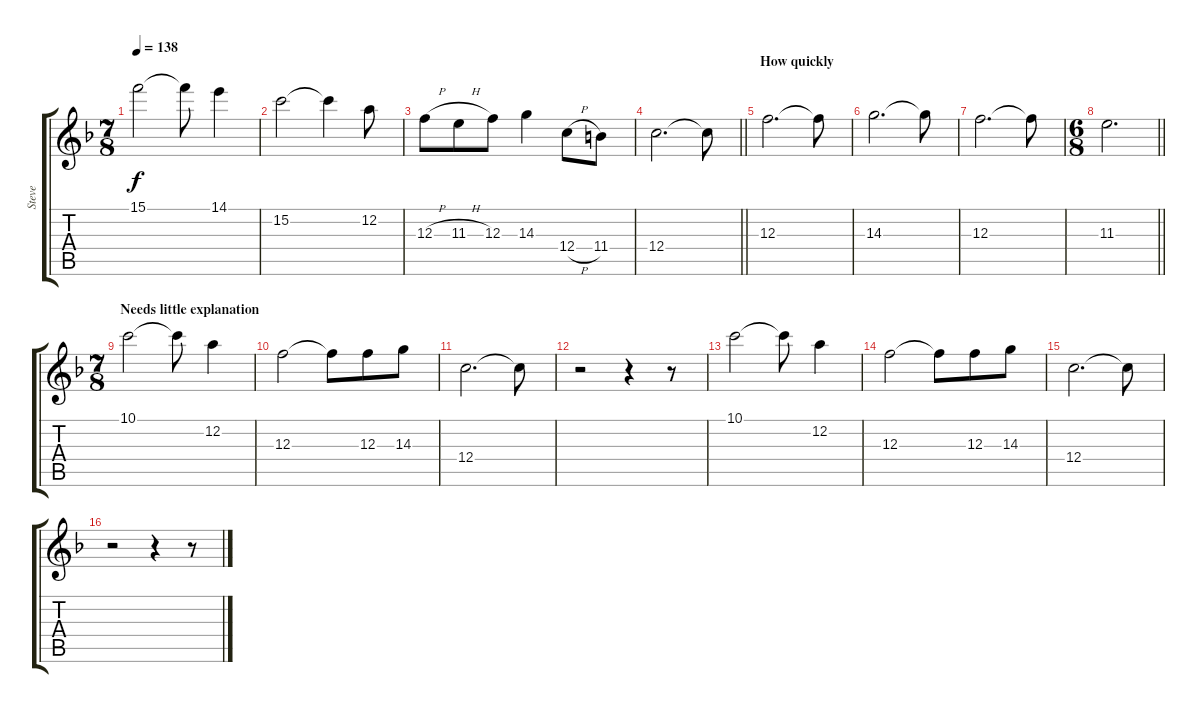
\track ("Steve" "Steve") {instrument overdrivenguitar}
\staff {score tabs}
\tuning (D4 A3 F3 C3 G2 D2) {hide}
\ts (7 8)
\tempo 138
\clef g2
\ks f
15.1.2{dy f} 15.1{t}.8 14.1.4 |
15.2.2 15.2{t}.4 12.2.8 |
12.3{h}.8 11.3{h}.8 12.3.8 14.3.4 12.4{h}.8 11.4.8 |
\barLineRight lightlight
12.4.2{d} 12.4{t}.8 |
\section ("" "How quickly")
12.3.2{d} 12.3{t}.8 |
14.3.2{d} 14.3{t}.8 |
12.3.2{d} 12.3{t}.8 |
\ts (6 8)
\barLineRight lightlight
11.3.2{d} |
\ts (7 8)
\section ("" "Needs little explanation")
10.1.2 10.1{t}.8 12.2.4 |
12.3.2 12.3{t}.8 12.3.8 14.3.8 |
12.4.2{d} 12.4{t}.8 |
r.2 r.4 r.8 |
10.1.2 10.1{t}.8 12.2.4 |
12.3.2 12.3{t}.8 12.3.8 14.3.8 |
12.4.2{d} 12.4{t}.8 |
r.2 r.4 r.8
